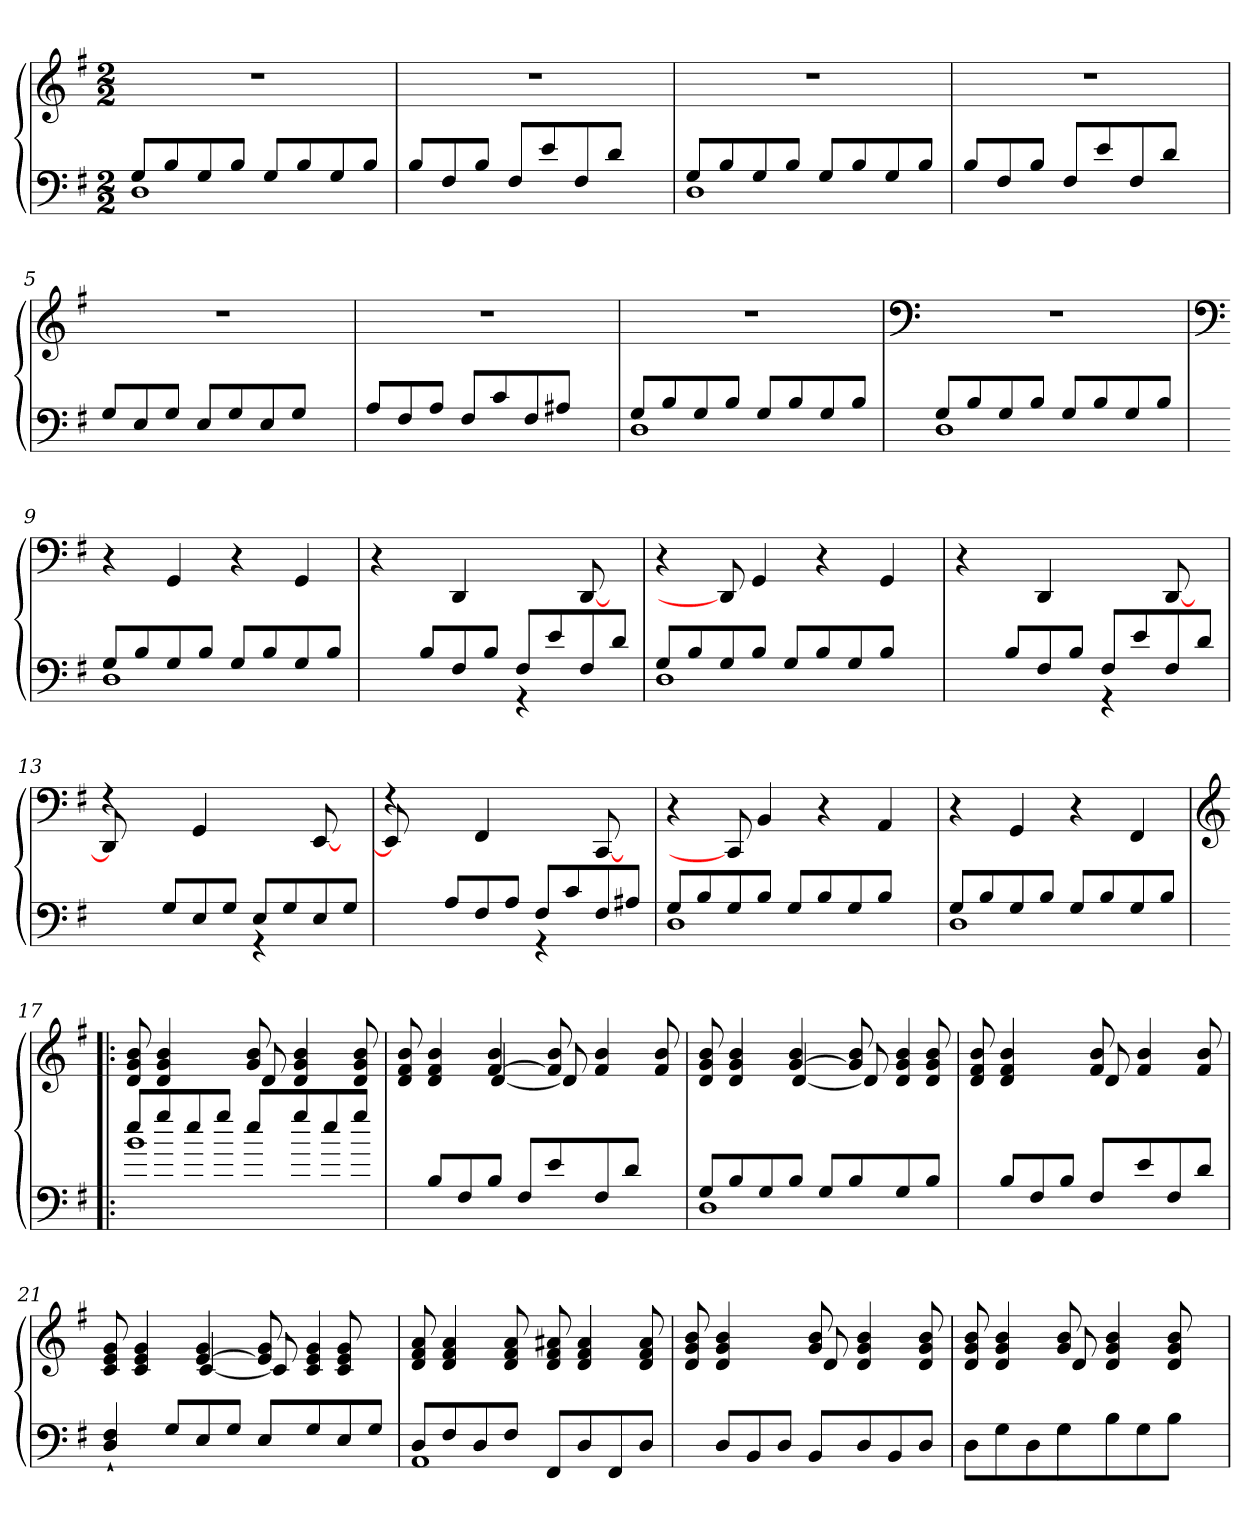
**kern	**kern
*part1	*part1
*staff2	*staff1
*clefF4	*clefG2
*k[f#]	*k[f#]
*M2/2	*M2/2
*MM120	*MM120
=1	=1
*^	*
8G/L	1D	1r
8B/	.	.
8G/	.	.
8B/J	.	.
8G/L	.	.
8B/	.	.
8G/	.	.
8B/J	.	.
*v	*v	*
=2	=2
8B/L	1r
8F#/	.
8B/J	.
8F#/L	.
8e/	.
8F#/	.
8d/J	.
8ryy	.
=3	=3
*^	*
8G/L	1D	1r
8B/	.	.
8G/	.	.
8B/J	.	.
8G/L	.	.
8B/	.	.
8G/	.	.
8B/J	.	.
*v	*v	*
=4	=4
8B/L	1r
8F#/	.
8B/J	.
8F#/L	.
8e/	.
8F#/	.
8d/J	.
8ryy	.
!!LO:LB:g=z
=5	=5
8G/L	1r
8E/	.
8G/J	.
8E/L	.
8G/	.
8E/	.
8G/J	.
8ryy	.
=6	=6
8A/L	1r
8F#/	.
8A/J	.
8F#/L	.
8c/	.
8F#/	.
8A#X/J	.
8ryy	.
=7	=7
*^	*
8G/L	1D	1r
8B/	.	.
8G/	.	.
8B/J	.	.
8G/L	.	.
8B/	.	.
8G/	.	.
8B/J	.	.
=8	=8	=8
*	*	*clefF4
8G/L	1D	1r
8B/	.	.
8G/	.	.
8B/J	.	.
8G/L	.	.
8B/	.	.
8G/	.	.
8B/J	.	.
!!LO:LB:g=z
=9	=9	=9
*	*	*clefF4
8G/L	1D	4r
8B/	.	.
8G/	.	4GG/
8B/J	.	.
8G/L	.	4r
8B/	.	.
8G/	.	4GG/
8B/J	.	.
=10	=10	=10
*	*	*^
4ryy	4.ryy	4r	4.ryy
8B/L	.	8ryy	.
8F#/	4ryy	2.ryy	4DD/
8B/J	.	.	.
8F#/L	4r	.	4ryy
8e/	.	.	.
8F#/	4ryy	.	[8DD/
8d/J	.	.	8ryy
*	*	*v	*v
=11	=11	=11
8G/L	1D	4r
8B/	.	.
8G/	.	8DD/]
8B/J	.	4GG/
8G/L	.	.
8B/	.	4r
8G/	.	.
8B/J	.	4GG/
8ryy	8ryy	.
=12	=12	=12
*	*	*^
4ryy	4.ryy	4r	4.ryy
8B/L	.	8ryy	.
8F#/	4ryy	2.ryy	4DD/
8B/J	.	.	.
8F#/L	4r	.	4ryy
8e/	.	.	.
8F#/	4ryy	.	[8DD/
8d/J	.	.	8ryy
!!LO:LB:g=z	!!
=13	=13	=13	=13
4ryy	4.ryy	4r	8DD/]
.	.	.	4ryy
8G/L	.	8ryy	.
8E/	4ryy	2.ryy	4GG/
8G/J	.	.	.
8E/L	4r	.	4ryy
8G/	.	.	.
8E/	4ryy	.	[8EE/
8G/J	.	.	8ryy
=14	=14	=14	=14
4ryy	4.ryy	4r	8EE/]
.	.	.	4ryy
8A/L	.	8ryy	.
8F#/	4ryy	2.ryy	4FF#/
8A/J	.	.	.
8F#/L	4r	.	4ryy
8c/	.	.	.
8F#/	4ryy	.	[8CC/
8A#X/J	.	.	8ryy
*	*	*v	*v
=15	=15	=15
8G/L	1D	4r
8B/	.	.
8G/	.	8CC/]
8B/J	.	4BB/
8G/L	.	.
8B/	.	4r
8G/	.	.
8B/J	.	4AA/
8ryy	8ryy	.
=16	=16	=16
8G/L	1D	4r
8B/	.	.
8G/	.	4GG/
8B/J	.	.
8G/L	.	4r
8B/	.	.
8G/	.	4FF#/
8B/J	.	.
!!LO:PB:g=z
=17!|:	=17!|:	=17!|:
*	*	*clefG2
*	*	*^
8ee/L	1b	8d/ 8g/ 8b/	2ryy
8gg/	.	4d/ 4g/ 4b/	.
8ee/	.	.	.
8gg/J	.	8ryy	.
8ee/L	.	8g/ 8b/	8d/
8gg/	.	4d/ 4g/ 4b/	4.ryy
8ee/	.	.	.
8gg/J	.	8d/ 8g/ 8b/	.
*v	*v	*	*
=18	=18	=18
8ryy	8d/ 8f#/ 8b/	4.ryy
8B/L	4d/ 4f#/ 4b/	.
8F#/	.	.
8B/J	[4f#/ 4b/	[4d/
8F#/L	.	.
8e/	8f#/] 8b/	8d/]
8F#/	4f#/ 4b/	4.ryy
8d/J	.	.
8ryy	8f#/ 8b/	.
=19	=19	=19
*^	*	*
8G/L	1D	8d/ 8g/ 8b/	4.ryy
8B/	.	4d/ 4g/ 4b/	.
8G/	.	.	.
8B/J	.	[4g/ 4b/	[4d/
8G/L	.	.	.
8B/	.	8g/] 8b/	8d/]
8G/	.	8ryy	4d/ 4g/ 4b/
8B/J	.	8d/ 8g/ 8b/	.
*v	*v	*	*
=20	=20	=20
8ryy	8d/ 8f#/ 8b/	2ryy
8B/L	4d/ 4f#/ 4b/	.
8F#/	.	.
8B/J	8ryy	.
8F#/L	8f#/ 8b/	8d/
8e/	4f#/ 4b/	4.ryy
8F#/	.	.
8d/J	8f#/ 8b/	.
!!LO:LB:g=z	!!
=21	=21	=21
4D/` 4F#/`	8c/ 8e/ 8g/	4.ryy
.	4c/ 4e/ 4g/	.
8G/L	.	.
8E/	[4e/ 4g/	[4c/
8G/J	.	.
8E/L	8e/] 8g/	8c/]
8G/	8ryy	4c/ 4e/ 4g/
8E/	8c/ 8e/ 8g/	.
8G/J	8ryy	8ryy
*	*v	*v
=22	=22
*^	*
8D/L	1AA	8d/ 8f#/ 8a/
8F#/	.	4d/ 4f#/ 4a/
8D/	.	.
8F#/J	.	8d/ 8f#/ 8a/
8FF#/L	.	8d/ 8f#/ 8a#X/
8D/	.	4d/ 4f#/ 4a#/
8FF#/	.	.
8D/J	.	8d/ 8f#/ 8a#/
*v	*v	*
=23	=23
*	*^
8ryy	8d/ 8g/ 8b/	2ryy
8D/L	4d/ 4g/ 4b/	.
8BB/	.	.
8D/J	8ryy	.
8BB/L	8g/ 8b/	8d/
8D/	4d/ 4g/ 4b/	4.ryy
8BB/	.	.
8D/J	8d/ 8g/ 8b/	.
=24	=24	=24
*^	*	*
4.ryy	8D\L	8d/ 8g/ 8b/	4.ryy
.	8G\	4d/ 4g/ 4b/	.
.	8D\	.	.
8G\L	8G\J	8g/ 8b/	8d/
8B\	2ryy	4d/ 4g/ 4b/	2ryy
8G\	.	.	.
8B\J	.	8d/ 8g/ 8b/	.
8ryy	.	8ryy	.
*v	*v	*	*
*	*v	*v
=	=
*-	*-
